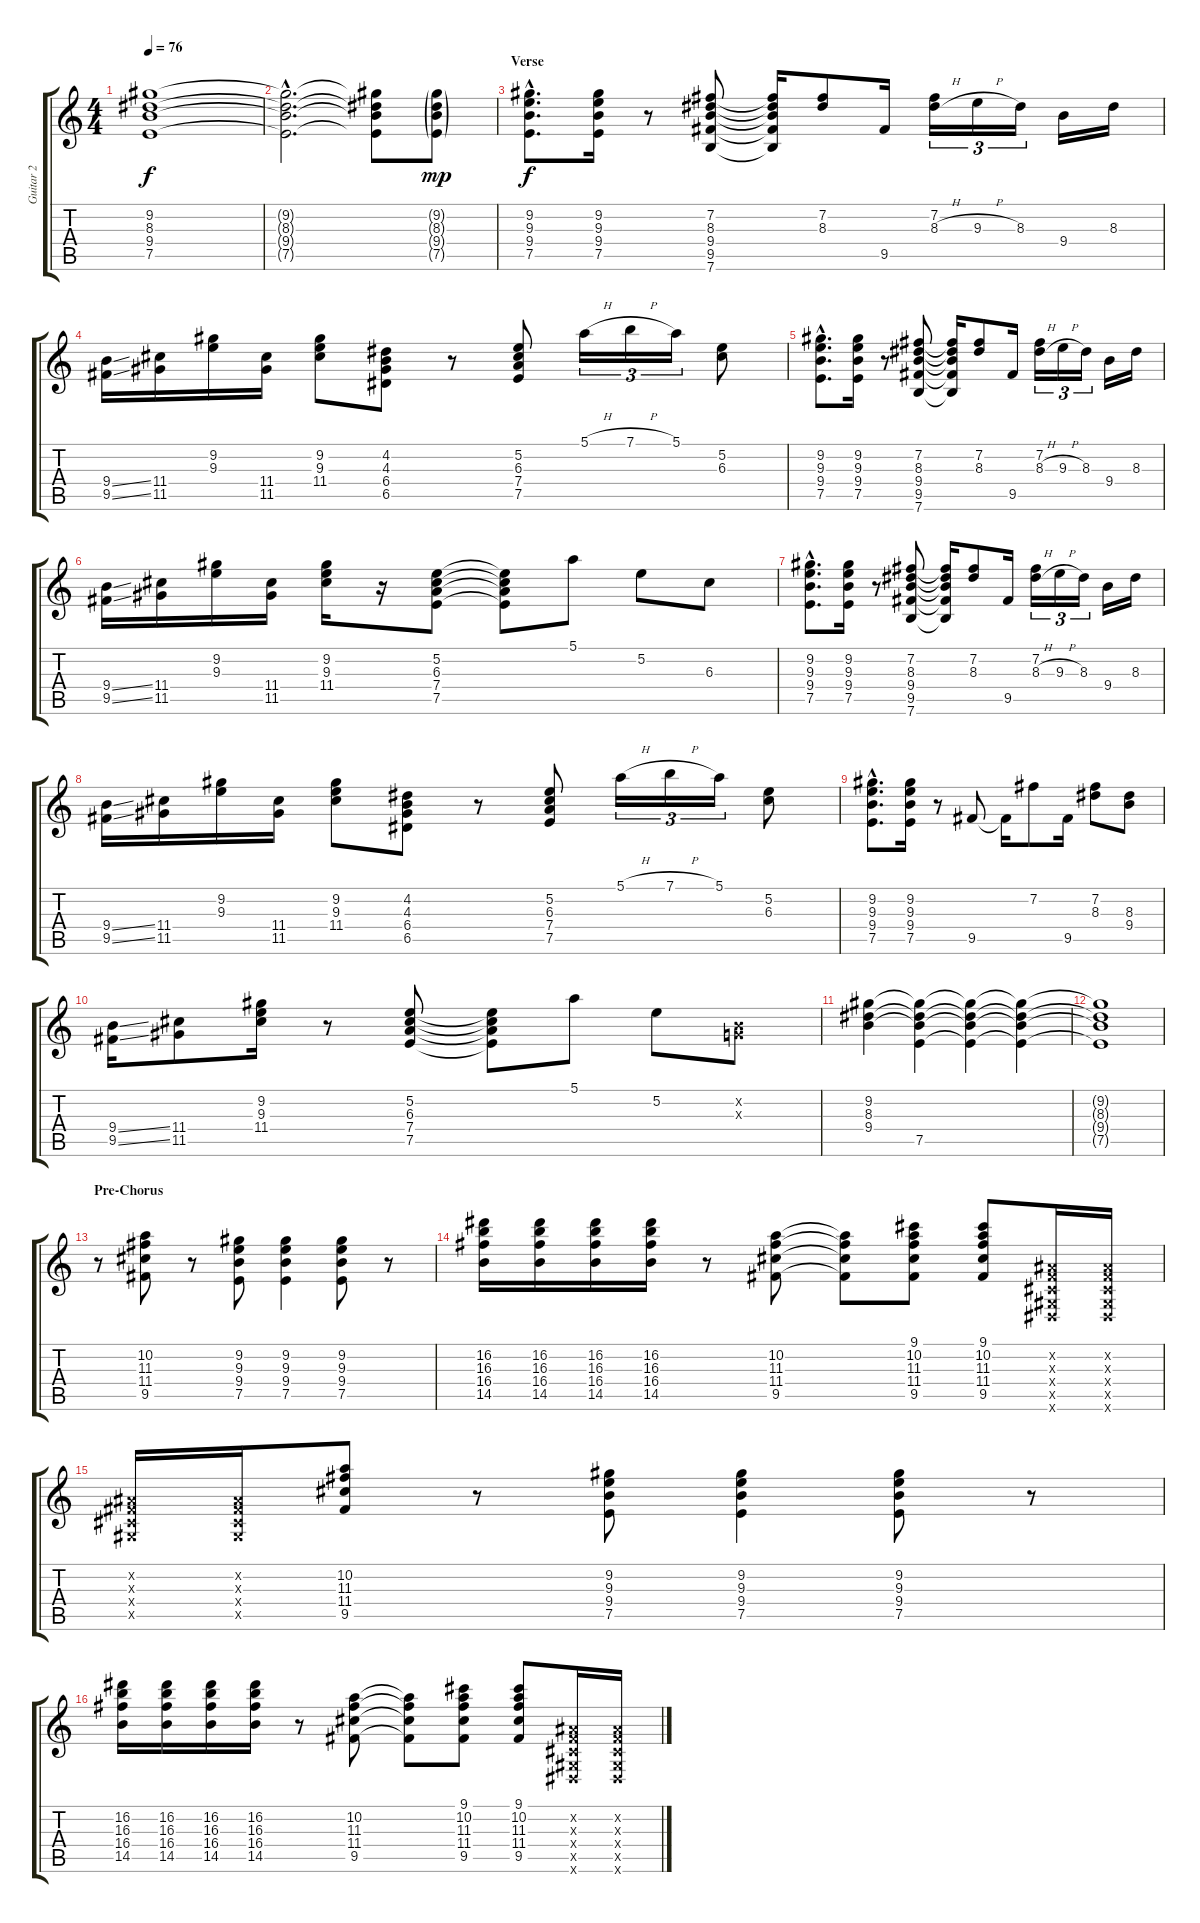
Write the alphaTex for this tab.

\track ("Guitar 2" "Guitar 2") {instrument electricguitarclean}
\staff {score tabs}
\tuning (E4 B3 G3 D3 A2 E2) {hide}
\ts (4 4)
\tempo 76
\clef g2
\ks c
(9.2 8.3 9.4 7.5).1{dy f} |
(9.2{hac t} 8.3{hac t} 9.4{hac t} 7.5{hac t}).2{d} (9.2{t} 8.3{t} 9.4{t} 7.5{t}).8 (9.2{g} 8.3{g} 9.4{g} 7.5{g}).8{dy mp} |
\section ("" "Verse")
(9.2{hac} 9.3{hac} 9.4{hac} 7.5{hac}).8{d dy f} (9.2 9.3 9.4 7.5).16 r.8 (7.2 8.3 9.4 9.5 7.6).8 (7.2{t} 8.3{t} 9.4{t} 9.5{t} 7.6{t}).16 (7.2 8.3).8 9.5.16 (7.2 8.3{h}).16{tu (3 2)} 9.3{h}.16{tu (3 2)} 8.3.16{tu (3 2)} 9.4.16 8.3.16 |
(9.4{ss} 9.5{ss}).16 (11.4 11.5).16 (9.2 9.3).16 (11.4 11.5).16 (9.2 9.3 11.4).8 (4.2 4.3 6.4 6.5).8 r.8 (5.2 6.3 7.4 7.5).8 5.1{h}.16{tu (3 2)} 7.1{h}.16{tu (3 2)} 5.1.16{tu (3 2)} (5.2 6.3).8 |
(9.2{hac} 9.3{hac} 9.4{hac} 7.5{hac}).8{d} (9.2 9.3 9.4 7.5).16 r.8 (7.2 8.3 9.4 9.5 7.6).8 (7.2{t} 8.3{t} 9.4{t} 9.5{t} 7.6{t}).16 (7.2 8.3).8 9.5.16 (7.2 8.3{h}).16{tu (3 2)} 9.3{h}.16{tu (3 2)} 8.3.16{tu (3 2)} 9.4.16 8.3.16 |
(9.4{ss} 9.5{ss}).16 (11.4 11.5).16 (9.2 9.3).16 (11.4 11.5).16 (9.2 9.3 11.4).16 r.16 (5.2 6.3 7.4 7.5).8 (5.2{t} 6.3{t} 7.4{t} 7.5{t}).8 5.1.8 5.2.8 6.3.8 |
(9.2{hac} 9.3{hac} 9.4{hac} 7.5{hac}).8{d} (9.2 9.3 9.4 7.5).16 r.8 (7.2 8.3 9.4 9.5 7.6).8 (7.2{t} 8.3{t} 9.4{t} 9.5{t} 7.6{t}).16 (7.2 8.3).8 9.5.16 (7.2 8.3{h}).16{tu (3 2)} 9.3{h}.16{tu (3 2)} 8.3.16{tu (3 2)} 9.4.16 8.3.16 |
(9.4{ss} 9.5{ss}).16 (11.4 11.5).16 (9.2 9.3).16 (11.4 11.5).16 (9.2 9.3 11.4).8 (4.2 4.3 6.4 6.5).8 r.8 (5.2 6.3 7.4 7.5).8 5.1{h}.16{tu (3 2)} 7.1{h}.16{tu (3 2)} 5.1.16{tu (3 2)} (5.2 6.3).8 |
(9.2{hac} 9.3{hac} 9.4{hac} 7.5{hac}).8{d} (9.2 9.3 9.4 7.5).16 r.8 9.5.8 9.5{t}.16 7.2.8 9.5.16 (7.2 8.3).8 (8.3 9.4).8 |
(9.4{ss} 9.5{ss}).16 (11.4 11.5).8 (9.2 9.3 11.4).16 r.8 (5.2 6.3 7.4 7.5).8 (5.2{t} 6.3{t} 7.4{t} 7.5{t}).8 5.1.8 5.2.8 (0.2{x} 0.3{x}).8 |
(9.2 8.3 9.4).4 (9.2{t} 8.3{t} 9.4{t} 7.5).4 (9.2{t} 8.3{t} 9.4{t} 7.5{t}).4 (9.2{t} 8.3{t} 9.4{t} 7.5{t}).4 |
(9.2{t} 8.3{t} 9.4{t} 7.5{t}).1 |
\section ("" "Pre-Chorus")
r.8 (10.2 11.3 11.4 9.5).8 r.8 (9.2 9.3 9.4 7.5).8 (9.2 9.3 9.4 7.5).4 (9.2 9.3 9.4 7.5).8 r.8 |
(16.2 16.3 16.4 14.5).16 (16.2 16.3 16.4 14.5).16 (16.2 16.3 16.4 14.5).16 (16.2 16.3 16.4 14.5).16 r.8 (10.2 11.3 11.4 9.5).8 (10.2{t} 11.3{t} 11.4{t} 9.5{t}).8 (9.1 10.2 11.3 11.4 9.5).8 (9.1 10.2 11.3 11.4 9.5).8 (-1.2{x} -1.3{x} -1.4{x} -1.5{x} -1.6{x}).16 (-1.2{x} -1.3{x} -1.4{x} -1.5{x} -1.6{x}).16 |
(-1.2{x} -1.3{x} -1.4{x} -1.5{x}).16 (-1.2{x} -1.3{x} -1.4{x} -1.5{x}).16 (10.2 11.3 11.4 9.5).8 r.8 (9.2 9.3 9.4 7.5).8 (9.2 9.3 9.4 7.5).4 (9.2 9.3 9.4 7.5).8 r.8 |
(16.2 16.3 16.4 14.5).16 (16.2 16.3 16.4 14.5).16 (16.2 16.3 16.4 14.5).16 (16.2 16.3 16.4 14.5).16 r.8 (10.2 11.3 11.4 9.5).8 (10.2{t} 11.3{t} 11.4{t} 9.5{t}).8 (9.1 10.2 11.3 11.4 9.5).8 (9.1 10.2 11.3 11.4 9.5).8 (-1.2{x} -1.3{x} -1.4{x} -1.5{x} -1.6{x}).16 (-1.2{x} -1.3{x} -1.4{x} -1.5{x} -1.6{x}).16
